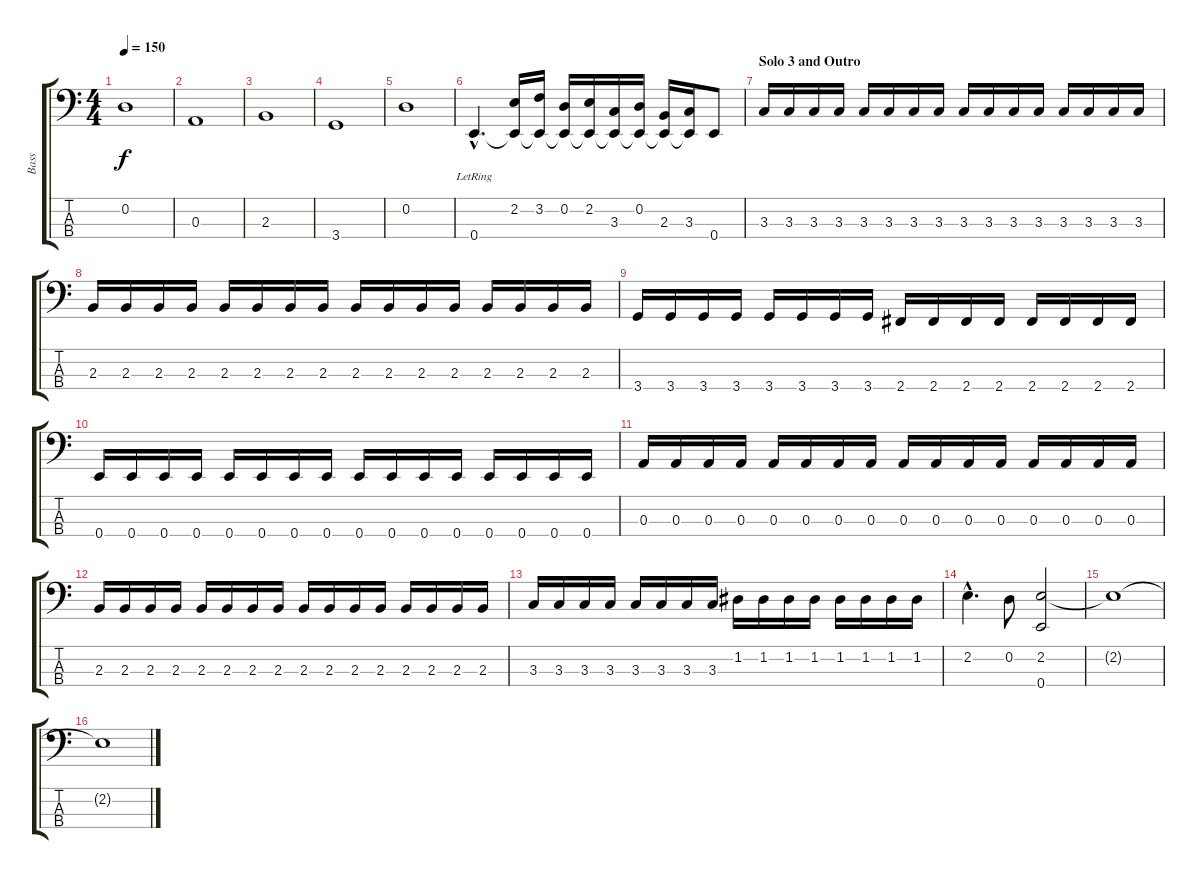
\track ("Bass" "Bass") {instrument electricbasspick}
\staff {score tabs}
\tuning (G2 D2 A1 E1) {hide}
\ts (4 4)
\tempo 150
\clef f4
\ks c
0.2.1{dy f} |
0.3.1 |
2.3.1 |
3.4.1 |
0.2.1 |
0.4{hac lr}.4{d} (2.2 0.4{t}).16 (3.2 0.4{t}).16 (0.2 0.4{t}).16 (2.2 0.4{t}).16 (3.3 0.4{t}).16 (0.2 0.4{t}).16 (2.3 0.4{t}).16 (3.3 0.4{t}).16 0.4.8 |
\section ("" "Solo 3 and Outro")
3.3.16 3.3.16 3.3.16 3.3.16 3.3.16 3.3.16 3.3.16 3.3.16 3.3.16 3.3.16 3.3.16 3.3.16 3.3.16 3.3.16 3.3.16 3.3.16 |
2.3.16 2.3.16 2.3.16 2.3.16 2.3.16 2.3.16 2.3.16 2.3.16 2.3.16 2.3.16 2.3.16 2.3.16 2.3.16 2.3.16 2.3.16 2.3.16 |
3.4.16 3.4.16 3.4.16 3.4.16 3.4.16 3.4.16 3.4.16 3.4.16 2.4.16 2.4.16 2.4.16 2.4.16 2.4.16 2.4.16 2.4.16 2.4.16 |
0.4.16 0.4.16 0.4.16 0.4.16 0.4.16 0.4.16 0.4.16 0.4.16 0.4.16 0.4.16 0.4.16 0.4.16 0.4.16 0.4.16 0.4.16 0.4.16 |
0.3.16 0.3.16 0.3.16 0.3.16 0.3.16 0.3.16 0.3.16 0.3.16 0.3.16 0.3.16 0.3.16 0.3.16 0.3.16 0.3.16 0.3.16 0.3.16 |
2.3.16 2.3.16 2.3.16 2.3.16 2.3.16 2.3.16 2.3.16 2.3.16 2.3.16 2.3.16 2.3.16 2.3.16 2.3.16 2.3.16 2.3.16 2.3.16 |
3.3.16 3.3.16 3.3.16 3.3.16 3.3.16 3.3.16 3.3.16 3.3.16 1.2.16 1.2.16 1.2.16 1.2.16 1.2.16 1.2.16 1.2.16 1.2.16 |
2.2{hac}.4{d} 0.2.8 (2.2 0.4).2 |
2.2{t}.1 |
2.2{t}.1
